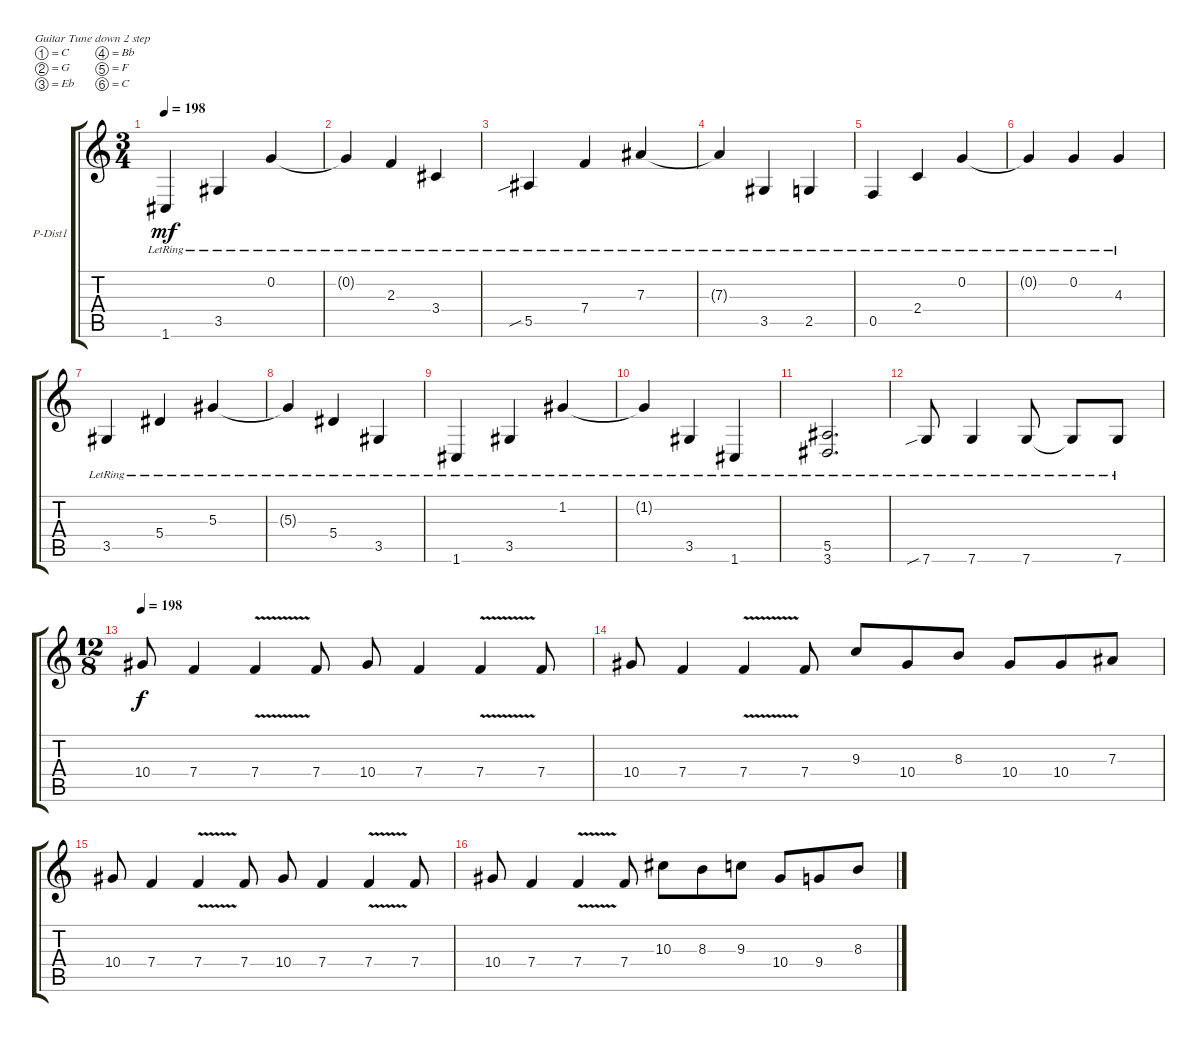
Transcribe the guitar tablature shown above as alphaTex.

\defaultSystemsLayout 4
\bracketExtendMode groupsimilarinstruments
\firstSystemTrackNameOrientation horizontal
\otherSystemsTrackNameOrientation horizontal
\track ("Petrucci Dist 1" "P-Dist1") {instrument distortionguitar}
\staff {score tabs}
\tuning (C4 G3 Eb3 Bb2 F2 C2)
\ts (3 4)
\tempo 198
\clef g2
\ks aminor
1.6{lr}.4{dy mf} 3.5{lr}.4 0.2{lr}.4 |
0.2{lr t}.4 2.3{lr}.4 3.4{lr}.4 |
5.5{sib lr}.4 7.4{lr}.4 7.3{lr}.4 |
7.3{lr t}.4 3.5{lr}.4 2.5{lr}.4 |
0.5{lr}.4 2.4{lr}.4 0.2{lr}.4 |
0.2{lr t}.4 0.2{lr}.4 4.3{lr}.4 |
3.5{lr}.4 5.4{lr}.4 5.3{lr}.4 |
5.3{lr t}.4 5.4{lr}.4 3.5{lr}.4 |
1.6{lr}.4 3.5{lr}.4 1.2{lr}.4 |
1.2{lr t}.4 3.5{lr}.4 1.6{lr}.4 |
(3.6{lr} 5.5{lr}).2{d} |
7.6{sib lr}.8 7.6{lr}.4 7.6{lr}.8 7.6{lr t}.8 7.6{lr}.8 |
\ts (12 8)
\tempo 198
10.4.8{dy f} 7.4.4 7.4{v}.4 7.4.8 10.4.8 7.4.4 7.4{v}.4 7.4.8 |
10.4.8 7.4.4 7.4{v}.4 7.4.8 9.3.8 10.4.8 8.3.8 10.4.8 10.4.8 7.3.8 |
10.4.8 7.4.4 7.4{v}.4 7.4.8 10.4.8 7.4.4 7.4{v}.4 7.4.8 |
10.4.8 7.4.4 7.4{v}.4 7.4.8 10.3.8 8.3.8 9.3.8 10.4.8 9.4.8 8.3.8
